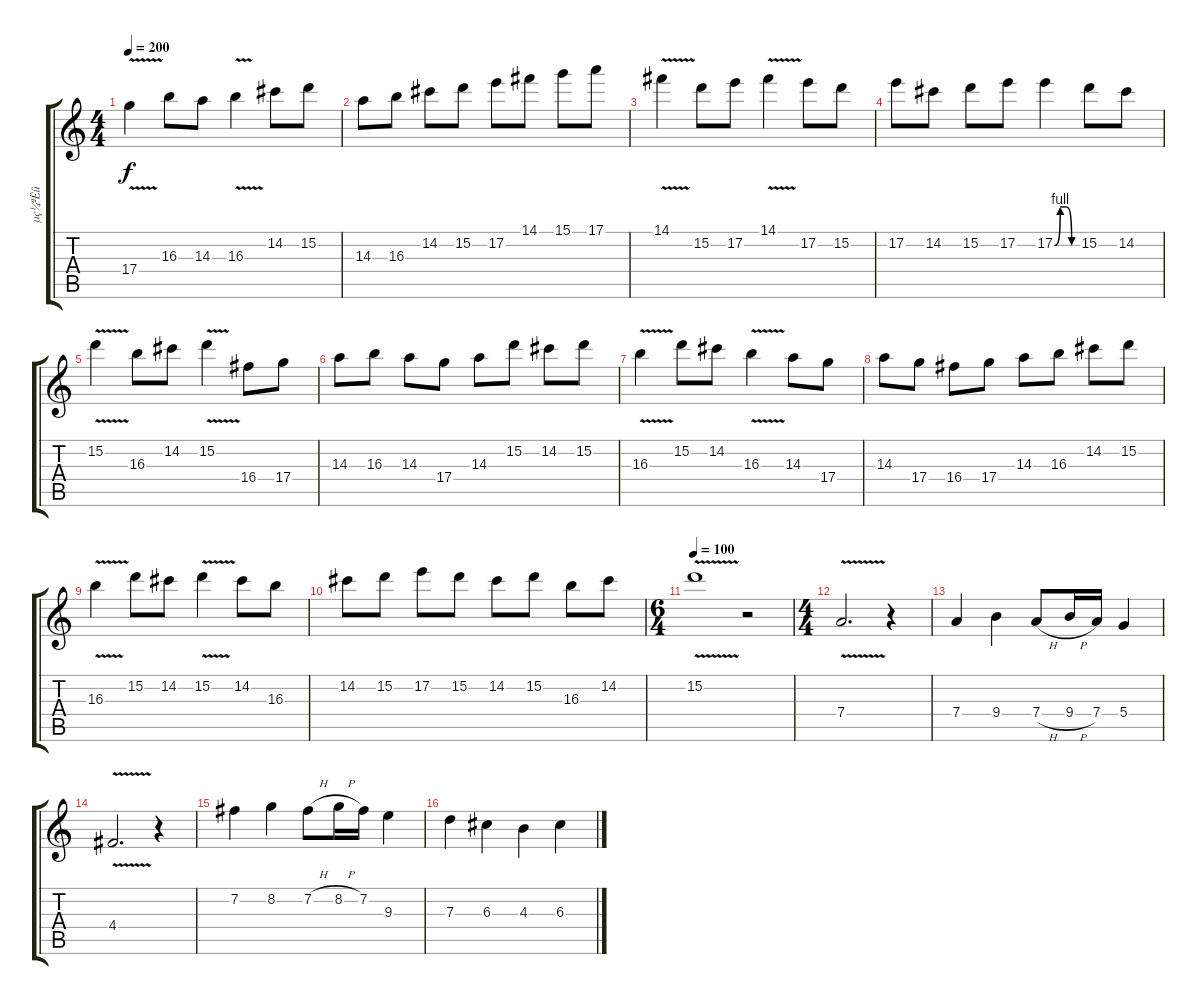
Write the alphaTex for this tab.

\track ("µç¼ªËû" "µç¼ªËû") {instrument distortionguitar}
\staff {score tabs}
\tuning (E4 B3 G3 D3 A2 E2) {hide}
\ts (4 4)
\tempo 200
\clef g2
\ks c
17.4{v}.4{dy f} 16.3.8 14.3.8 16.3{v}.4 14.2.8 15.2.8 |
14.3.8 16.3.8 14.2.8 15.2.8 17.2.8 14.1.8 15.1.8 17.1.8 |
14.1{v}.4 15.2.8 17.2.8 14.1{v}.4 17.2.8 15.2.8 |
17.2.8 14.2.8 15.2.8 17.2.8 17.2{be (custom 0 0 15 4 30 4 45 0 60 0)}.4 15.2.8 14.2.8 |
15.2{v}.4 16.3.8 14.2.8 15.2{v}.4 16.4.8 17.4.8 |
14.3.8 16.3.8 14.3.8 17.4.8 14.3.8 15.2.8 14.2.8 15.2.8 |
16.3{v}.4 15.2.8 14.2.8 16.3{v}.4 14.3.8 17.4.8 |
14.3.8 17.4.8 16.4.8 17.4.8 14.3.8 16.3.8 14.2.8 15.2.8 |
16.3{v}.4 15.2.8 14.2.8 15.2{v}.4 14.2.8 16.3.8 |
14.2.8 15.2.8 17.2.8 15.2.8 14.2.8 15.2.8 16.3.8 14.2.8 |
\ts (6 4)
\tempo 100
15.2{v}.1 r.2 |
\ts (4 4)
7.4{v}.2{d} r.4 |
7.4.4 9.4.4 7.4{h}.8 9.4{h}.16 7.4.16 5.4.4 |
4.4{v}.2{d} r.4 |
7.2.4 8.2.4 7.2{h}.8 8.2{h}.16 7.2.16 9.3.4 |
7.3.4 6.3.4 4.3.4 6.3.4
